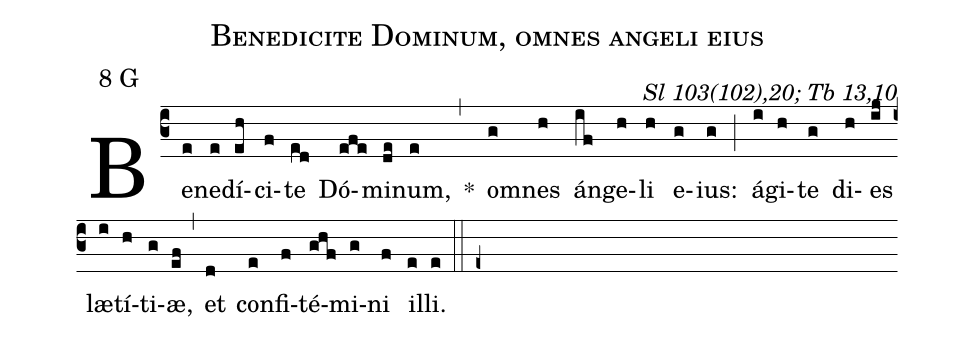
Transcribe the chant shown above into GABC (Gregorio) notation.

name: Benedicite Dominum, omnes angeli eius;
mode: 8;
mode-differentia: G;
commentary: Sl 103(102),20; Tb 13,10;
%%
(c3)

Be(e)ne(e)dí(eh)ci(f)te(ed) Dó(efe)mi(de)num,(e) *(,) om(g)nes(h) án(if)ge(h)li(h) e(g)ius:(g) (;) á(i)gi(h)te(g) di(h)es(ij) læ(i)tí(h)ti(g)æ,(ef) (,) et(d) con(e)fi(f)té(ghf)mi(g)ni(f) il(e)li.(e)

(::)

(e+)
